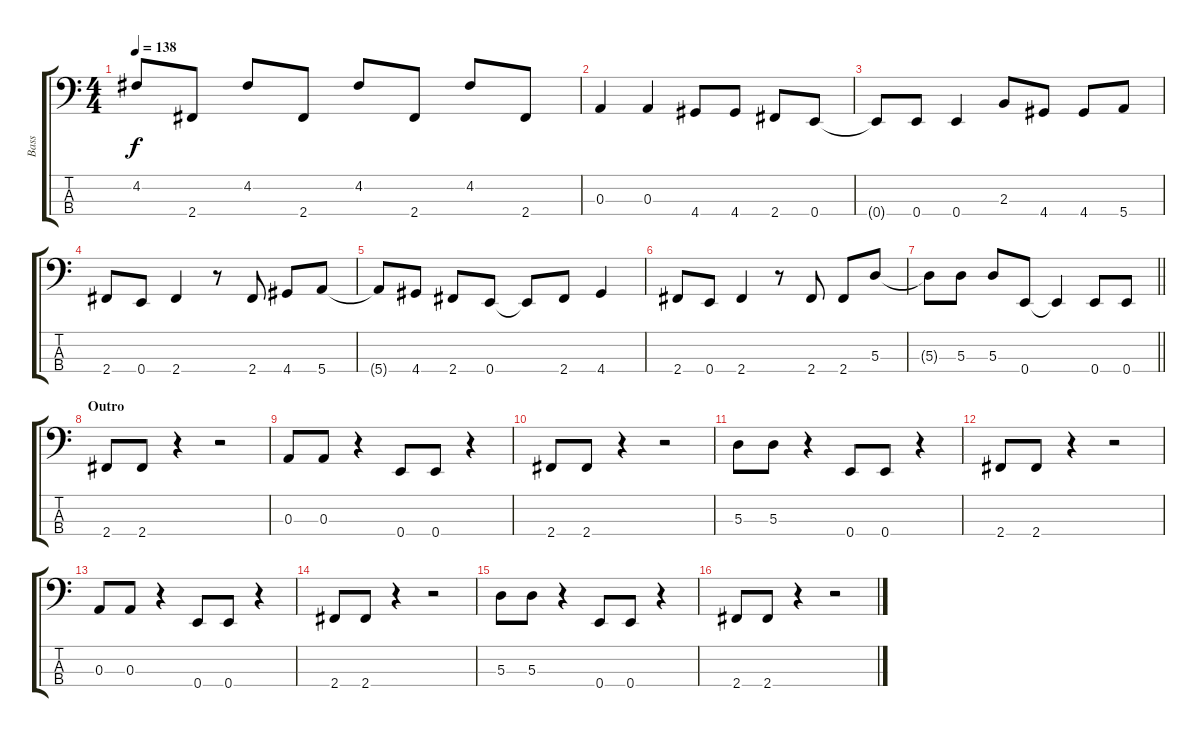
\track ("Bass" "Bass") {instrument electricbasspick}
\staff {score tabs}
\tuning (G2 D2 A1 E1) {hide}
\ts (4 4)
\tempo 138
\clef f4
\ks c
4.2.8{dy f} 2.4.8 4.2.8 2.4.8 4.2.8 2.4.8 4.2.8 2.4.8 |
0.3.4 0.3.4 4.4.8 4.4.8 2.4.8 0.4.8 |
0.4{t}.8 0.4.8 0.4.4 2.3.8 4.4.8 4.4.8 5.4.8 |
2.4.8 0.4.8 2.4.4 r.8 2.4.8 4.4.8 5.4.8 |
5.4{t}.8 4.4.8 2.4.8 0.4.8 0.4{t}.8 2.4.8 4.4.4 |
2.4.8 0.4.8 2.4.4 r.8 2.4.8 2.4.8 5.3.8 |
\barLineRight lightlight
5.3{t}.8 5.3.8 5.3.8 0.4.8 0.4{t}.4 0.4.8 0.4.8 |
\section ("" "Outro")
2.4.8 2.4.8 r.4 r.2 |
0.3.8 0.3.8 r.4 0.4.8 0.4.8 r.4 |
2.4.8 2.4.8 r.4 r.2 |
5.3.8 5.3.8 r.4 0.4.8 0.4.8 r.4 |
2.4.8 2.4.8 r.4 r.2 |
0.3.8 0.3.8 r.4 0.4.8 0.4.8 r.4 |
2.4.8 2.4.8 r.4 r.2 |
5.3.8 5.3.8 r.4 0.4.8 0.4.8 r.4 |
2.4.8 2.4.8 r.4 r.2
